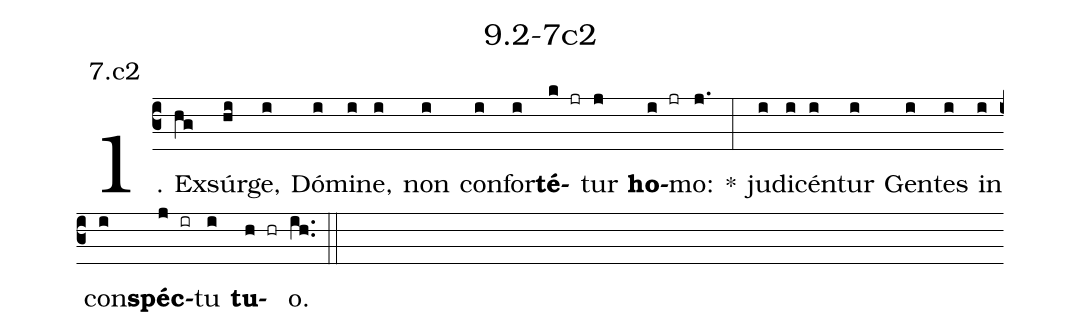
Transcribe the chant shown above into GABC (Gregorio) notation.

name: 9.2-7c2;
annotation: 7.c2;
%%
(c3)1. Ex(hg)súr(hi)ge,(i) Dó(i)mi(i)ne,(i) non(i) con(i)for(i)<b>té</b>(k jr)tur(j) <b>ho</b>(i jr)mo:(j.) *(:) ju(i)di(i)cén(i)tur(i) Gen(i)tes(i) in(i) con(i)<b>spéc</b>(j ir)tu(i) <b>tu</b>(h hr)o.(ih..) (::)
